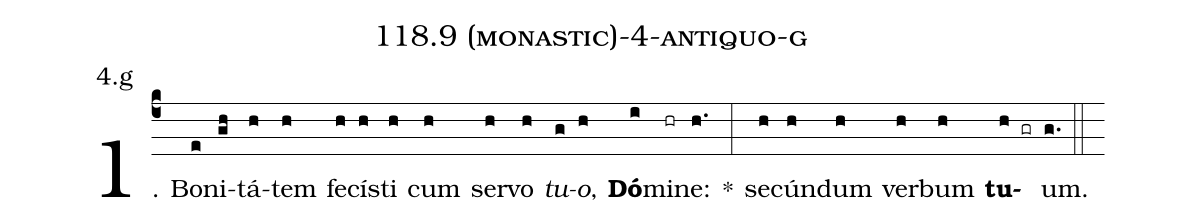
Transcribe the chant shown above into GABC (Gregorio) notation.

name: 118.9 (monastic)-4-antiquo-g;
annotation: 4.g;
%%
(c4)1. Bo(e)ni(gh)tá(h)tem(h) fe(h)cís(h)ti(h) cum(h) ser(h)vo(h) <i>tu</i>(g)<i>o</i>,(h) <b>Dó</b>(i)mi(hr)ne:(h.) *(:) se(h)cún(h)dum(h) ver(h)bum(h) <b>tu</b>(h gr)um.(g.) (::)
